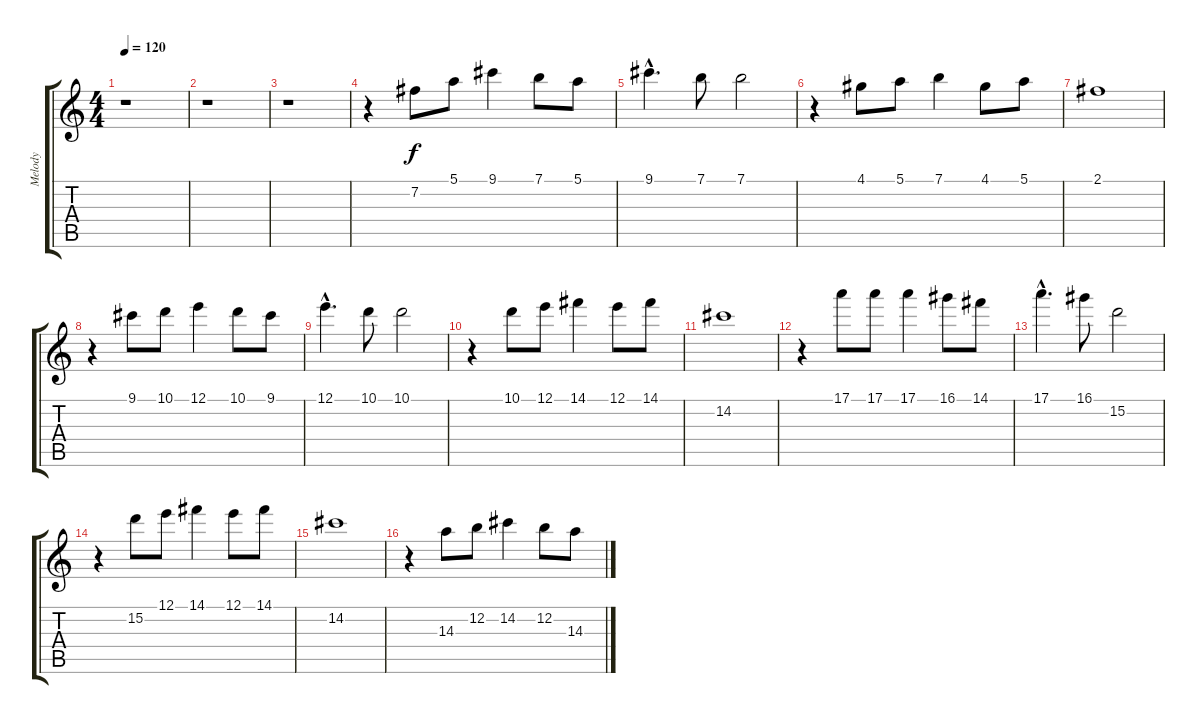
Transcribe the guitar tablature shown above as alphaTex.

\track ("Melody" "Melody") {instrument electricguitarjazz}
\staff {score tabs}
\tuning (E4 B3 G3 D3 A2 E2) {hide}
\ts (4 4)
\tempo 120
\clef g2
\ks c
r.1{dy f instrument electricguitarjazz} |
r.1 |
r.1 |
r.4 7.2.8 5.1.8 9.1.4 7.1.8 5.1.8 |
9.1{hac}.4{d} 7.1.8 7.1.2 |
r.4 4.1.8 5.1.8 7.1.4 4.1.8 5.1.8 |
2.1.1 |
r.4 9.1.8 10.1.8 12.1.4 10.1.8 9.1.8 |
12.1{hac}.4{d} 10.1.8 10.1.2 |
r.4 10.1.8 12.1.8 14.1.4 12.1.8 14.1.8 |
14.2.1 |
r.4 17.1.8 17.1.8 17.1.4 16.1.8 14.1.8 |
17.1{hac}.4{d} 16.1.8 15.2.2 |
r.4 15.2.8 12.1.8 14.1.4 12.1.8 14.1.8 |
14.2.1 |
r.4 14.3.8 12.2.8 14.2.4 12.2.8 14.3.8
